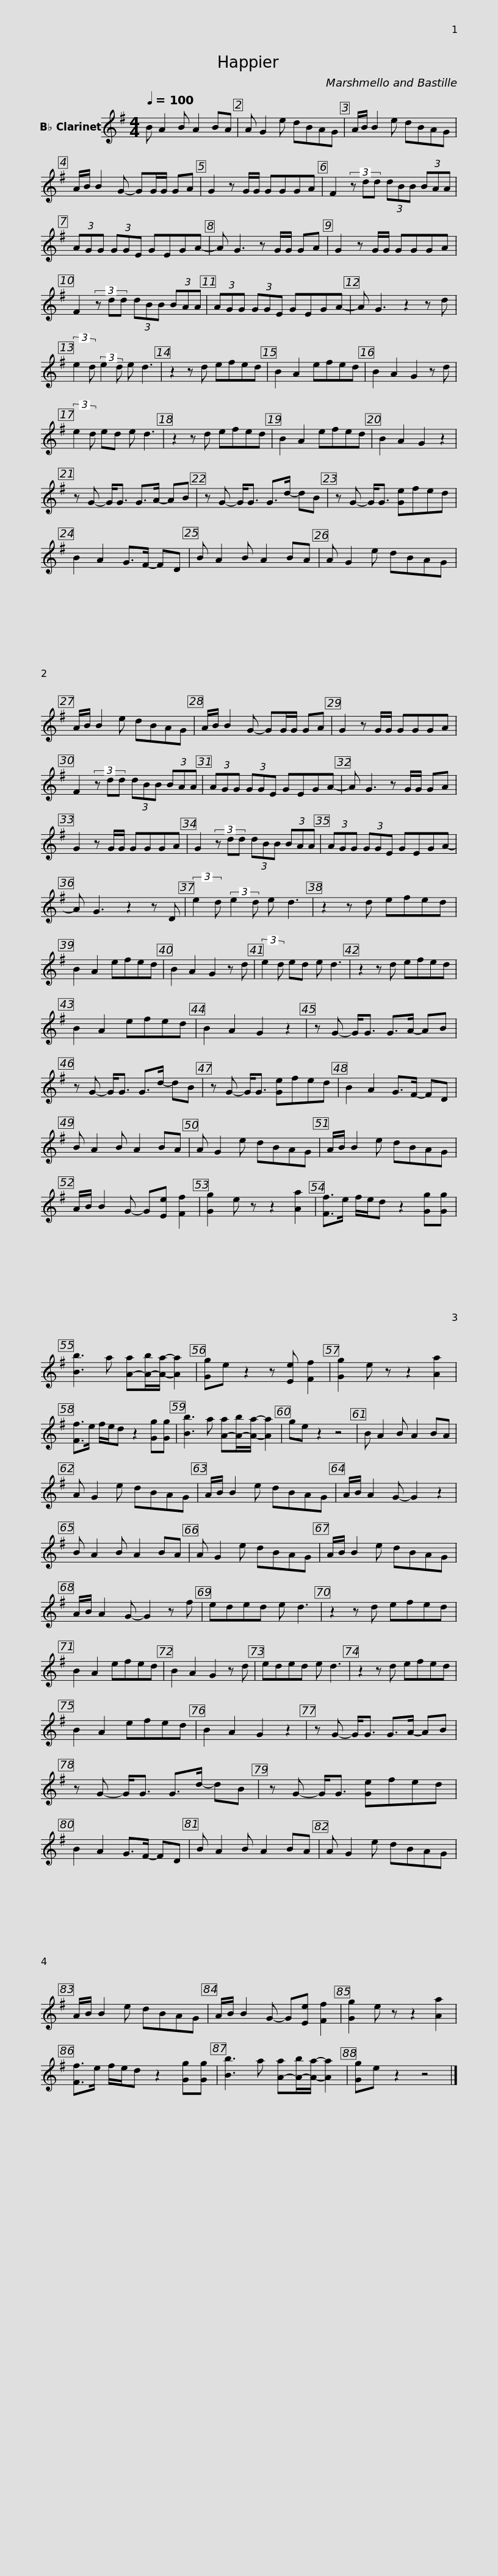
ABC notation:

X:1
L:1/8
Q:1/4=100
M:4/4
I:linebreak $
K:none
V:1 treble transpose=-2
V:1
[K:G] B A2 B A2 BA | A G2 e dBAG | A/B/ B2 e dBAG | A/B/ B2 G- GG/G/ GA | G2 z G/G/ GGGA |$ %5
 F2 (3z dd (3dBB (3BAA | (3AGG (3GGE GEGA- | A G3 z G/G/ GA | G2 z G/G/ GGGA | F2 (3z dd (3dBB (3BAA |$ %10
 (3AGG (3GGE GEGA- | A G3 z2 z d | (3:2:2e2 d (3:2:2e2 d e d3 | z2 z d efed | B2 A2 efed | %15
 B2 A2 G2 z d |$ (3:2:2e2 d ed e d3 | z2 z d efed | B2 A2 efed | B2 A2 G2 z2 | %20
 z G- G<G G>A- AB | z G- G<G G>d- dB |$ z G- G<G [Ge]fed | B2 A2 G>F- FD | B A2 B A2 BA | %25
 A G2 e dBAG | A/B/ B2 e dBAG |$ A/B/ B2 G- GG/G/ GA | G2 z G/G/ GGGA | F2 (3z dd (3dBB (3BAA | %30
 (3AGG (3GGE GEGA- | A G3 z G/G/ GA |$ G2 z G/G/ GGGA | G2 (3z dd (3dBB (3BAA | (3AGG (3GGE GEGA- | %35
 A G3 z2 z D | (3:2:2e2 d (3:2:2e2 d e d3 |$ z2 z d efed | B2 A2 efed | B2 A2 G2 z d | %40
 (3:2:2e2 d ed e d3 | z2 z d efed | B2 A2 efed | B2 A2 G2 z2 |$ z G- G<G G>A- AB | %45
 z G- G<G G>d- dB | z G- G<G [Ge]fed | B2 A2 G>F- FD | B A2 B A2 BA |$ A G2 e dBAG | %50
 A/B/ B2 e dBAG | A/B/ B2 G- G[Ee] [Ff]2 | [Gg]2 e z z2 [Aa]2 | [Ff]>e f/e/d z2 [Gg][Gg] | [Bb]3 a [A-a][A-b]/[Aa]/- [Aa]2 |$ %55
 [Gg]e z2 z [Ee] [Ff]2 | [Gg]2 e z z2 [Aa]2 | [Ff]>e f/e/d z2 [Gg][Gg] | [Bb]3 a [A-a][A-b]/[Aa]/- [Aa]2 | ge z2 z4 | %60
 B A2 B A2 BA |$ A G2 e dBAG | A/B/ B2 e dBAG | A/B/ A2 G- G2 z2 | B A2 B A2 BA | %65
 A G2 e dBAG | A/B/ B2 e dBAG |$ A/B/ A2 G- G2 z f | eded e d3 | z2 z d efed | %70
 B2 A2 efed | B2 A2 G2 z d | eded e d3 |$ z2 z d efed | B2 A2 efed | %75
 B2 A2 G2 z2 | z G- G<G G>A- AB | z G- G<G G>d- dB | z G- G<G [Ge]fed |$ B2 A2 G>F- FD | %80
 B A2 B A2 BA | A G2 e dBAG | A/B/ B2 e dBAG | A/B/ B2 G- G[Ee] [Ff]2 | [Gg]2 e z z2 [Aa]2 |$ %85
 [Ff]>e f/e/d z2 [Gg][Gg] | [Bb]3 a [A-a][A-b]/[Aa]/- [Aa]2 | [Gg]e z2 z4 |] %88
